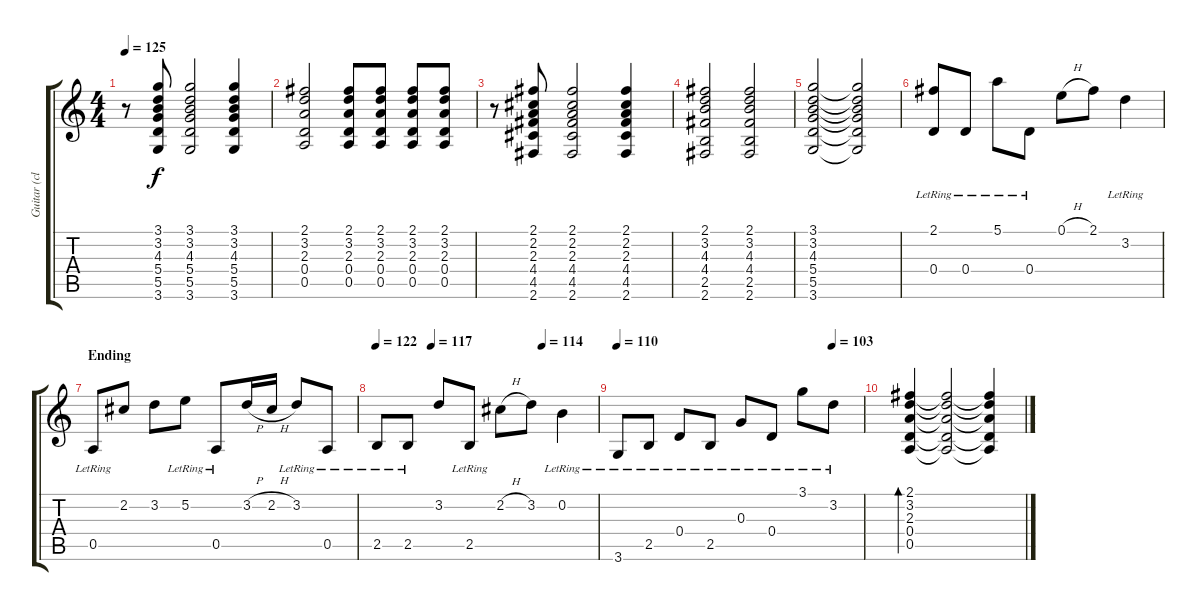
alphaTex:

\track ("Guitar (clean)" "Guitar (cl") {instrument electricguitarclean}
\staff {score tabs}
\tuning (E4 B3 G3 D3 A2 E2) {hide}
\ts (4 4)
\tempo 125
\clef g2
\ks c
r.8{dy f} (3.1 3.2 4.3 5.4 5.5 3.6).8 (3.1 3.2 4.3 5.4 5.5 3.6).2 (3.1 3.2 4.3 5.4 5.5 3.6).4 |
(2.1 3.2 2.3 0.4 0.5).2 (2.1 3.2 2.3 0.4 0.5).8 (2.1 3.2 2.3 0.4 0.5).8 (2.1 3.2 2.3 0.4 0.5).8 (2.1 3.2 2.3 0.4 0.5).8 |
r.8 (2.1 2.2 2.3 4.4 4.5 2.6).8 (2.1 2.2 2.3 4.4 4.5 2.6).2 (2.1 2.2 2.3 4.4 4.5 2.6).4 |
(2.1 3.2 4.3 4.4 2.5 2.6).2 (2.1 3.2 4.3 4.4 2.5 2.6).2 |
(3.1 3.2 4.3 5.4 5.5 3.6).2 (3.1{t} 3.2{t} 4.3{t} 5.4{t} 5.5{t} 3.6{t}).2 |
(2.1{lr} 0.4{lr}).8 0.4{lr}.8 5.1{lr}.8 0.4{lr}.8 0.1{h}.8 2.1.8 3.2{lr}.4 |
\section ("" "Ending")
0.5{lr}.8 2.2.8 3.2.8 5.2{lr}.8 0.5{lr}.8 3.2{h}.16 2.2{h}.16 3.2{lr}.8 0.5{lr}.8 |
\tempo 122
\tempo (117 0.25)
\tempo (114 0.75)
2.5{lr}.8 2.5{lr}.8 3.2.8 2.5{lr}.8 2.2{h}.8 3.2.8 0.2{lr}.4 |
\tempo 110
\tempo (103 0.875)
3.6{lr}.8 2.5{lr}.8 0.4{lr}.8 2.5{lr}.8 0.3{lr}.8 0.4{lr}.8 3.1{lr}.8 3.2{lr}.8 |
(2.1 3.2 2.3 0.4 0.5).4{bd 480 volume 4} (2.1{t} 3.2{t} 2.3{t} 0.4{t} 0.5{t}).2 (2.1{t} 3.2{t} 2.3{t} 0.4{t} 0.5{t}).4
